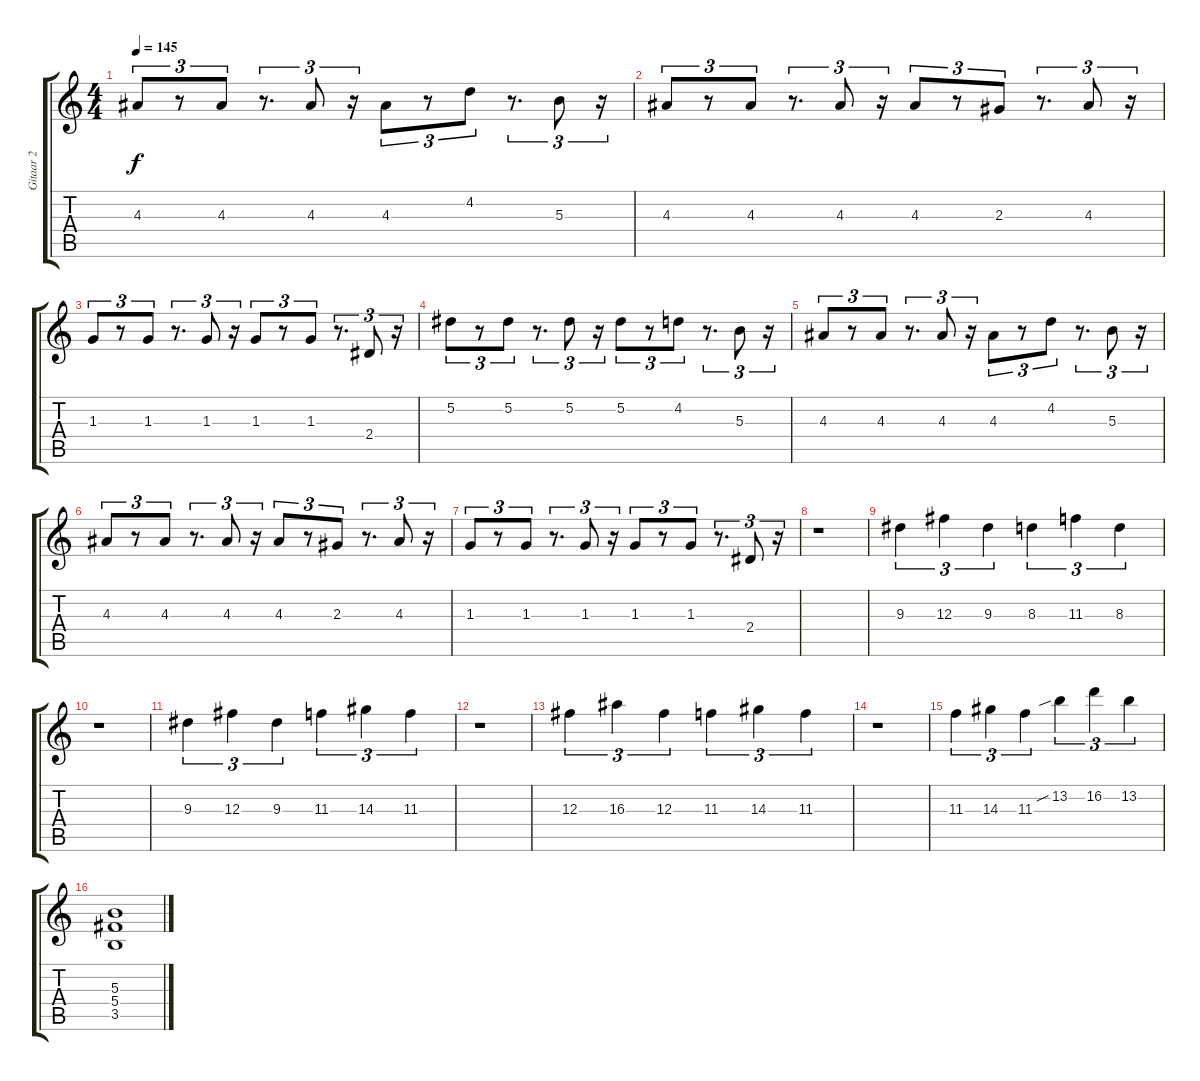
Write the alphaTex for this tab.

\track ("Gitaar 2" "Gitaar 2") {instrument distortionguitar}
\staff {score tabs}
\tuning (Eb4 Bb3 Gb3 Db3 Ab2 Db2) {hide}
\ts (4 4)
\tempo 145
\clef g2
\ks c
4.3.8{tu (3 2) dy f} r.8{tu (3 2)} 4.3.8{tu (3 2)} r.8{d tu (3 2)} 4.3.8{tu (3 2)} r.16{tu (3 2)} 4.3.8{tu (3 2)} r.8{tu (3 2)} 4.2.8{tu (3 2)} r.8{d tu (3 2)} 5.3.8{tu (3 2)} r.16{tu (3 2)} |
4.3.8{tu (3 2)} r.8{tu (3 2)} 4.3.8{tu (3 2)} r.8{d tu (3 2)} 4.3.8{tu (3 2)} r.16{tu (3 2)} 4.3.8{tu (3 2)} r.8{tu (3 2)} 2.3.8{tu (3 2)} r.8{d tu (3 2)} 4.3.8{tu (3 2)} r.16{tu (3 2)} |
1.3.8{tu (3 2)} r.8{tu (3 2)} 1.3.8{tu (3 2)} r.8{d tu (3 2)} 1.3.8{tu (3 2)} r.16{tu (3 2)} 1.3.8{tu (3 2)} r.8{tu (3 2)} 1.3.8{tu (3 2)} r.8{d tu (3 2)} 2.4.8{tu (3 2)} r.16{tu (3 2)} |
5.2.8{tu (3 2)} r.8{tu (3 2)} 5.2.8{tu (3 2)} r.8{d tu (3 2)} 5.2.8{tu (3 2)} r.16{tu (3 2)} 5.2.8{tu (3 2)} r.8{tu (3 2)} 4.2.8{tu (3 2)} r.8{d tu (3 2)} 5.3.8{tu (3 2)} r.16{tu (3 2)} |
4.3.8{tu (3 2)} r.8{tu (3 2)} 4.3.8{tu (3 2)} r.8{d tu (3 2)} 4.3.8{tu (3 2)} r.16{tu (3 2)} 4.3.8{tu (3 2)} r.8{tu (3 2)} 4.2.8{tu (3 2)} r.8{d tu (3 2)} 5.3.8{tu (3 2)} r.16{tu (3 2)} |
4.3.8{tu (3 2)} r.8{tu (3 2)} 4.3.8{tu (3 2)} r.8{d tu (3 2)} 4.3.8{tu (3 2)} r.16{tu (3 2)} 4.3.8{tu (3 2)} r.8{tu (3 2)} 2.3.8{tu (3 2)} r.8{d tu (3 2)} 4.3.8{tu (3 2)} r.16{tu (3 2)} |
1.3.8{tu (3 2)} r.8{tu (3 2)} 1.3.8{tu (3 2)} r.8{d tu (3 2)} 1.3.8{tu (3 2)} r.16{tu (3 2)} 1.3.8{tu (3 2)} r.8{tu (3 2)} 1.3.8{tu (3 2)} r.8{d tu (3 2)} 2.4.8{tu (3 2)} r.16{tu (3 2)} |
r.1 |
9.3.4{tu (3 2)} 12.3.4{tu (3 2)} 9.3.4{tu (3 2)} 8.3.4{tu (3 2)} 11.3.4{tu (3 2)} 8.3.4{tu (3 2)} |
r.1 |
9.3.4{tu (3 2)} 12.3.4{tu (3 2)} 9.3.4{tu (3 2)} 11.3.4{tu (3 2)} 14.3.4{tu (3 2)} 11.3.4{tu (3 2)} |
r.1 |
12.3.4{tu (3 2)} 16.3.4{tu (3 2)} 12.3.4{tu (3 2)} 11.3.4{tu (3 2)} 14.3.4{tu (3 2)} 11.3.4{tu (3 2)} |
r.1 |
11.3.4{tu (3 2)} 14.3.4{tu (3 2)} 11.3.4{tu (3 2)} 13.2{sib}.4{tu (3 2)} 16.2.4{tu (3 2)} 13.2.4{tu (3 2)} |
(5.3 5.4 3.5).1
